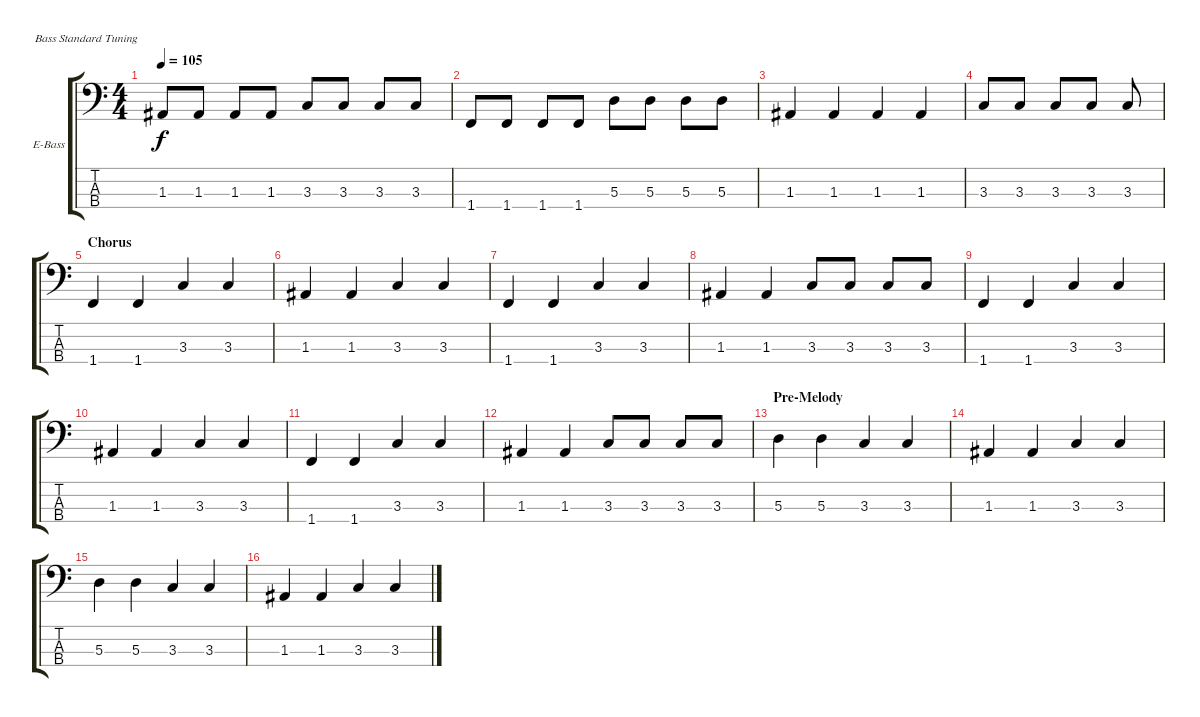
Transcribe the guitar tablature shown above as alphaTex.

\defaultSystemsLayout 4
\bracketExtendMode groupsimilarinstruments
\firstSystemTrackNameOrientation horizontal
\otherSystemsTrackNameOrientation horizontal
\track ("Bass" "E-Bass") {instrument electricbassfinger}
\staff {score tabs}
\tuning (G2 D2 A1 E1)
\ts (4 4)
\tempo 105
\clef f4
\scale
0.333333
\ks c
1.3.8{dy f} 1.3.8 1.3.8 1.3.8 3.3.8 3.3.8 3.3.8 3.3.8 |
\scale
0.333333 1.4.8 1.4.8 1.4.8 1.4.8 5.3.8 5.3.8 5.3.8 5.3.8 |
\scale
0.333333 1.3.4 1.3.4 1.3.4 1.3.4 |
\scale
0.333333 3.3.8 3.3.8 3.3.8 3.3.8 3.3.8 |
\section ("" "Chorus")
\scale
0.333333 1.4.4 1.4.4 3.3.4 3.3.4 |
\scale
0.333333 1.3.4 1.3.4 3.3.4 3.3.4 |
\scale
0.333333 1.4.4 1.4.4 3.3.4 3.3.4 |
\scale
0.333333 1.3.4 1.3.4 3.3.8 3.3.8 3.3.8 3.3.8 |
\scale
0.333333 1.4.4 1.4.4 3.3.4 3.3.4 |
\scale
0.333333 1.3.4 1.3.4 3.3.4 3.3.4 |
\scale
0.333333 1.4.4 1.4.4 3.3.4 3.3.4 |
\scale
0.333333 1.3.4 1.3.4 3.3.8 3.3.8 3.3.8 3.3.8 |
\section ("" "Pre-Melody")
\scale
0.333333 5.3.4 5.3.4 3.3.4 3.3.4 |
\scale
0.333333 1.3.4 1.3.4 3.3.4 3.3.4 |
\scale
0.333333 5.3.4 5.3.4 3.3.4 3.3.4 |
\scale
0.333333 1.3.4 1.3.4 3.3.4 3.3.4
